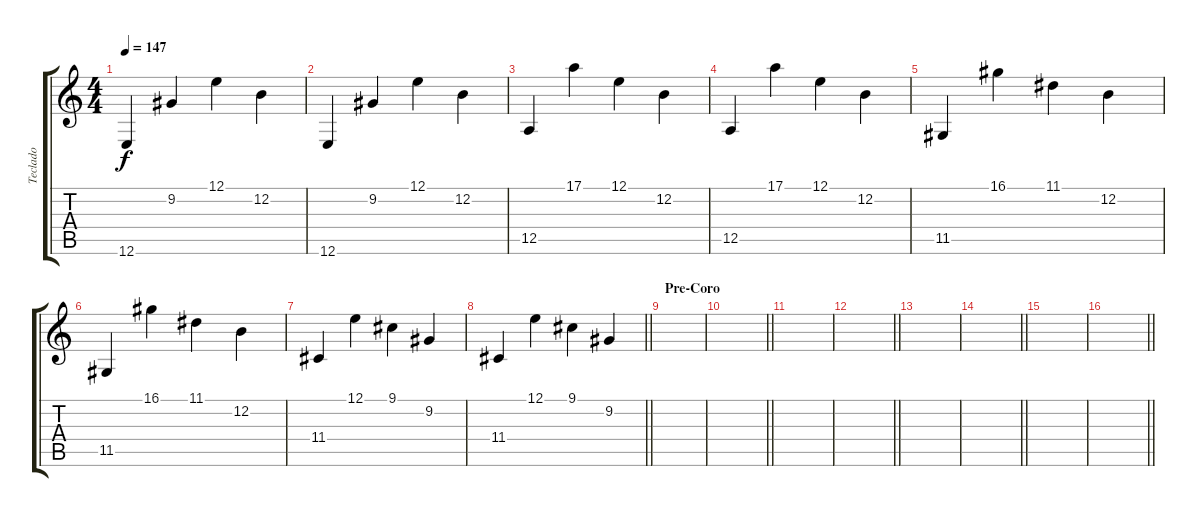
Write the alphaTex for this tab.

\track ("Teclado" "Teclado") {instrument drawbarorgan}
\staff {score tabs}
\tuning (E4 B3 G3 D3 A2 E2) {hide}
\ts (4 4)
\section ("" "")
\tempo 147
\clef g2
\ks c
12.6.4{dy f} 9.2.4 12.1.4 12.2.4 |
12.6.4 9.2.4 12.1.4 12.2.4 |
12.5.4 17.1.4 12.1.4 12.2.4 |
12.5.4 17.1.4 12.1.4 12.2.4 |
11.5.4 16.1.4 11.1.4 12.2.4 |
11.5.4 16.1.4 11.1.4 12.2.4 |
11.4.4 12.1.4 9.1.4 9.2.4 |
\barLineRight lightlight
11.4.4 12.1.4 9.1.4 9.2.4 |
\section ("" "Pre-Coro")
|
\barLineRight lightlight
|
|
\barLineRight lightlight
|
|
\barLineRight lightlight
|
|
\barLineRight lightlight
